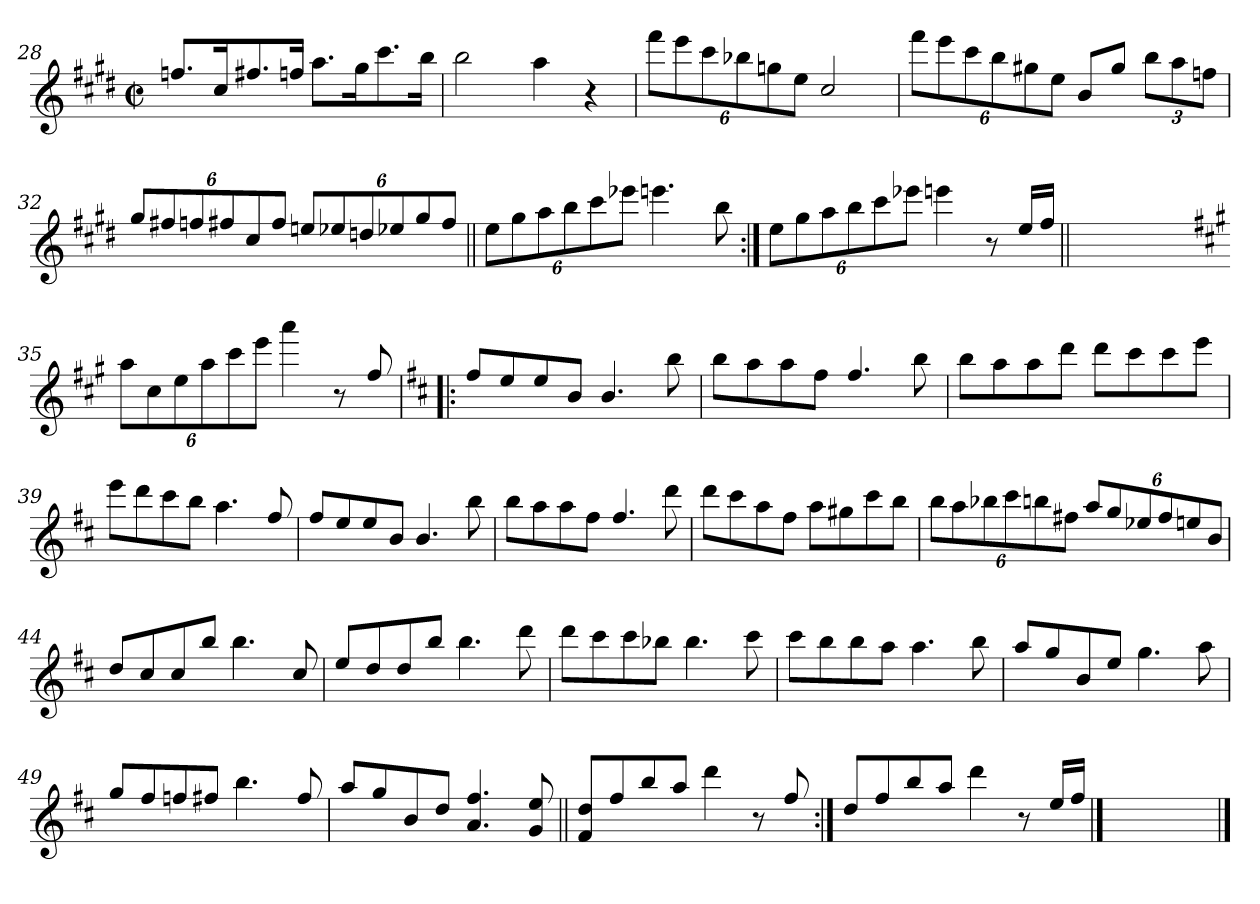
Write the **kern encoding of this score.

**kern
*part1
*staff1
!!LO:LB:g=z
*clefG2
*k[f#c#g#d#]
*E:
*M2/2
*met(c|)
=28
8.ffn/L
16cc#/k
8.ff#X/
16ffn/Jk
8.aa\L
16gg#\k
8.ccc#\
16bb\Jk
=29
2bb\
4aa\
4r
=30
12fff#\L
12eee\
12ccc#\
12bb-X\
12ggn\
12ee\J
2cc#/
=31
12fff#\L
12eee\
12ccc#\
12bb\
12gg#X\
12ee\J
8b/L
8gg#/J
12bb\L
12aa\
12ffn\J
!!LO:LB:g=z
=32
12gg#/L
12ff#X/
12ffn/
12ff#X/
12cc#/
12ff#/J
12een/L
12ee-X/
12ddn/
12ee-X/
12gg#/
12ff#/J
=33||
12ee\L
12gg#\
12aa\
12bb\
12ccc#\
12eee-X\J
4.eeen\
8bb\
=34:|!
12ee\L
12gg#\
12aa\
12bb\
12ccc#\
12eee-X\J
4eeen\
8r
16ee/LL
16ff#/JJ
=34X341||
1ryy
!!LO:PB:g=z
=35-
*k[f#c#g#]
*A:
12aa\L
12cc#\
12ee\
12aa\
12ccc#\
12eee\J
4aaa\
8r
8ff#/
=36!|:
*k[f#c#]
*D:
8ff#/L
8ee/
8ee/
8b/J
4.b/
8bb\
=37
8bb\L
8aa\
8aa\
8ff#\J
4.ff#/
8bb\
=38
8bb\L
8aa\
8aa\
8ddd\J
8ddd\L
8ccc#\
8ccc#\
8eee\J
!!LO:LB:g=z
=39
8eee\L
8ddd\
8ccc#\
8bb\J
4.aa\
8ff#/
=40
8ff#/L
8ee/
8ee/
8b/J
4.b/
8bb\
=41
8bb\L
8aa\
8aa\
8ff#\J
4.ff#/
8ddd\
=42
8ddd\L
8ccc#\
8aa\
8ff#\J
8aa\L
8gg#X\
8ccc#\
8bb\J
!!LO:LB:g=z
=43
12bb\L
12aa\
12bb-X\
12ccc#\
12bbn\
12ff#X\J
12aa/L
12gg/
12ee-X/
12ff#/
12een/
12b/J
=44
8dd/L
8cc#/
8cc#/
8bb/J
4.bb\
8cc#/
=45
8ee/L
8dd/
8dd/
8bb/J
4.bb\
8ddd\
=46
8ddd\L
8ccc#\
8ccc#\
8bb-X\J
4.bb-\
8ccc#\
!!LO:LB:g=z
=47
8ccc#\L
8bb\
8bb\
8aa\J
4.aa\
8bb\
=48
8aa/L
8gg/
8b/
8ee/J
4.gg\
8aa\
=49
8gg/L
8ff#/
8ffn/
8ff#X/J
4.bb\
8ff#/
=50
8aa/L
8gg/
8b/
8dd/J
4.a/ 4.ff#/
8g/ 8ee/
!!LO:LB:g=z
=51||
8f#/ 8dd/L
8ff#/
8bb/
8aa/J
4ddd\
8r
8ff#/
=52:|!
8dd/L
8ff#/
8bb/
8aa/J
4ddd\
8r
16ee/LL
16ff#/JJ
==53
1ryy
==
*-
